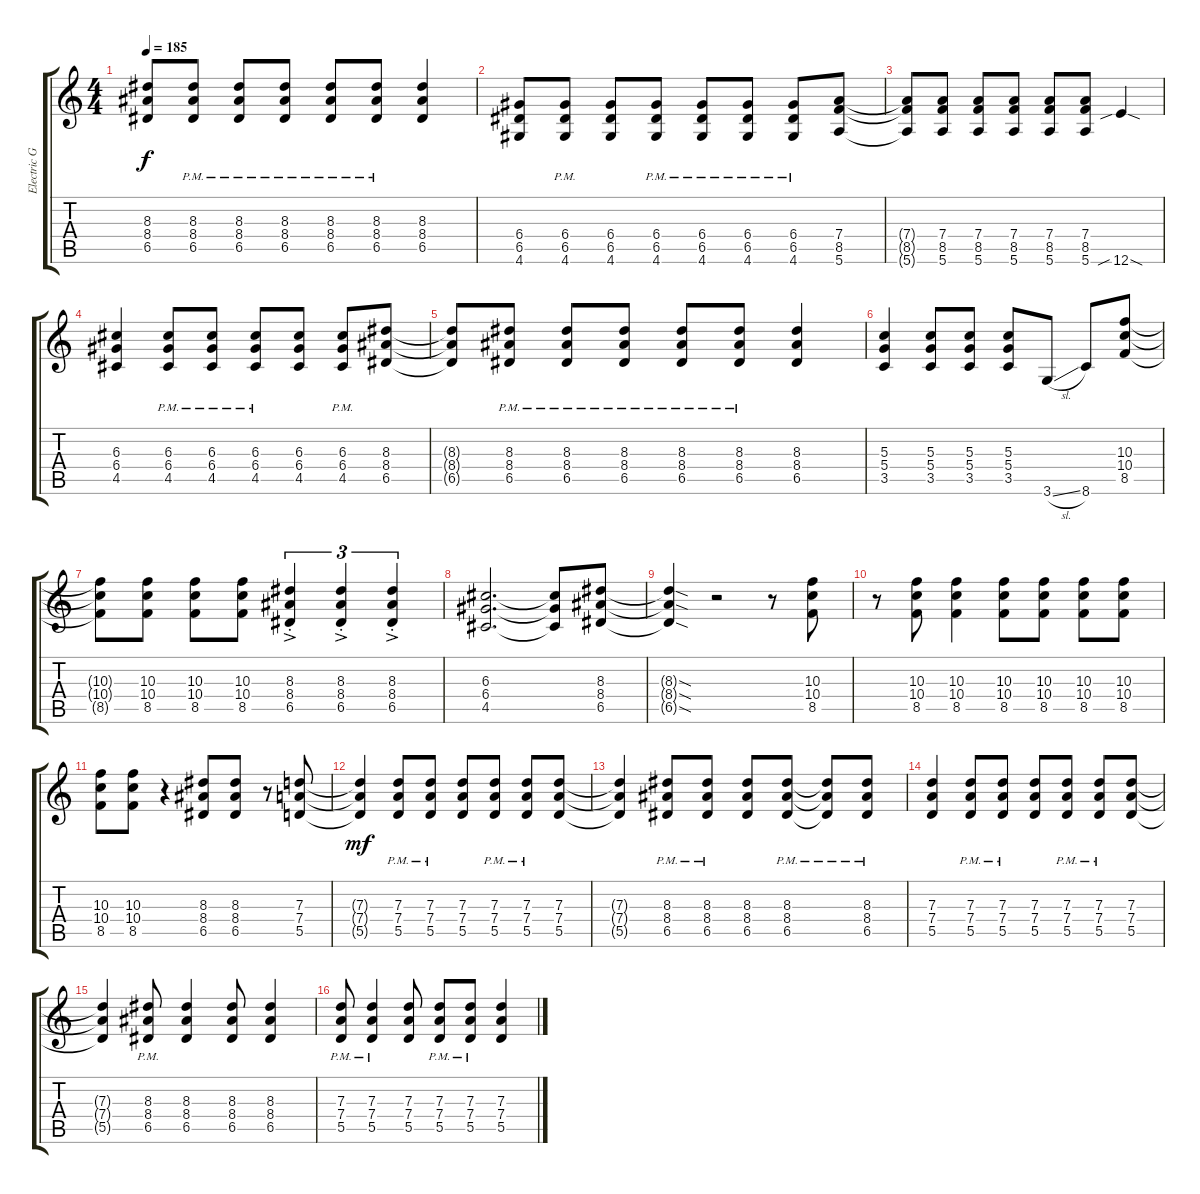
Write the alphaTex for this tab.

\track ("Electric Guitar" "Electric G") {instrument distortionguitar}
\staff {score tabs}
\tuning (E4 B3 G3 D3 A2 E2) {hide}
\ts (4 4)
\tempo 185
\clef g2
\ks c
(8.3{t} 8.4{t} 6.5{t}).8{dy f} (8.3{pm} 8.4{pm} 6.5{pm}).8 (8.3{pm} 8.4{pm} 6.5{pm}).8 (8.3{pm} 8.4{pm} 6.5{pm}).8 (8.3{pm} 8.4{pm} 6.5{pm}).8 (8.3{pm} 8.4{pm} 6.5{pm}).8 (8.3 8.4 6.5).4 |
(6.4 6.5 4.6).8 (6.4{pm} 6.5{pm} 4.6{pm}).8 (6.4 6.5 4.6).8 (6.4{pm} 6.5{pm} 4.6{pm}).8 (6.4 6.5{pm} 4.6{pm}).8 (6.4{pm} 6.5{pm} 4.6{pm}).8 (6.4{pm} 6.5{pm} 4.6{pm}).8 (7.4 8.5 5.6).8 |
(7.4{t} 8.5{t} 5.6{t}).8 (7.4 8.5 5.6).8 (7.4 8.5 5.6).8 (7.4 8.5 5.6).8 (7.4 8.5 5.6).8 (7.4 8.5 5.6).8 12.6{sib sod}.4 |
(6.3 6.4 4.5).4 (6.3{pm} 6.4{pm} 4.5{pm}).8 (6.3{pm} 6.4{pm} 4.5{pm}).8 (6.3{pm} 6.4{pm} 4.5{pm}).8 (6.3 6.4 4.5).8 (6.3{pm} 6.4{pm} 4.5{pm}).8 (8.3 8.4 6.5).8 |
(8.3{t} 8.4{t} 6.5{t}).8 (8.3{pm} 8.4{pm} 6.5{pm}).8 (8.3{pm} 8.4{pm} 6.5{pm}).8 (8.3{pm} 8.4{pm} 6.5{pm}).8 (8.3{pm} 8.4{pm} 6.5{pm}).8 (8.3{pm} 8.4{pm} 6.5{pm}).8 (8.3 8.4 6.5).4 |
(5.3 5.4 3.5).4 (5.3 5.4 3.5).8 (5.3 5.4 3.5).8 (5.3 5.4 3.5).8 3.6{sl}.8 8.6.8 (10.3 10.4 8.5).8 |
(10.3{t} 10.4{t} 8.5{t}).8 (10.3 10.4 8.5).8 (10.3 10.4 8.5).8 (10.3 10.4 8.5).8 (8.3{ac st} 8.4{ac st} 6.5{ac st}).4{tu (3 2)} (8.3{ac st} 8.4{ac st} 6.5{ac st}).4{tu (3 2)} (8.3{ac st} 8.4{ac st} 6.5{ac st}).4{tu (3 2)} |
(6.3 6.4 4.5).2{d} (6.3{t} 6.4{t} 4.5{t}).8 (8.3 8.4 6.5).8 |
(8.3{sod t} 8.4{sod t} 6.5{sod t}).4 r.2 r.8 (10.3 10.4 8.5).8 |
r.8 (10.3 10.4 8.5).8 (10.3 10.4 8.5).4 (10.3 10.4 8.5).8 (10.3 10.4 8.5).8 (10.3 10.4 8.5).8 (10.3 10.4 8.5).8 |
(10.3 10.4 8.5).8 (10.3 10.4 8.5).8 r.4 (8.3 8.4 6.5).8 (8.3 8.4 6.5).8 r.8 (7.3 7.4 5.5).8 |
(7.3{t} 7.4{t} 5.5{t}).4{dy mf} (7.3{pm} 7.4{pm} 5.5{pm}).8 (7.3{pm} 7.4{pm} 5.5{pm}).8 (7.3 7.4 5.5).8 (7.3{pm} 7.4{pm} 5.5{pm}).8 (7.3{pm} 7.4{pm} 5.5{pm}).8 (7.3 7.4 5.5).8 |
(7.3{t} 7.4{t} 5.5{t}).4 (8.3{pm} 8.4{pm} 6.5{pm}).8 (8.3{pm} 8.4{pm} 6.5{pm}).8 (8.3 8.4 6.5).8 (8.3{pm} 8.4{pm} 6.5{pm}).8 (8.3{pm t} 8.4{pm t} 6.5{pm t}).8 (8.3{pm} 8.4{pm} 6.5{pm}).8 |
(7.3 7.4 5.5).4 (7.3{pm} 7.4{pm} 5.5{pm}).8 (7.3{pm} 7.4{pm} 5.5{pm}).8 (7.3 7.4 5.5).8 (7.3{pm} 7.4{pm} 5.5{pm}).8 (7.3{pm} 7.4{pm} 5.5{pm}).8 (7.3 7.4 5.5).8 |
(7.3{t} 7.4{t} 5.5{t}).4 (8.3{pm} 8.4{pm} 6.5{pm}).8 (8.3 8.4 6.5).4 (8.3 8.4 6.5).8 (8.3 8.4 6.5).4 |
(7.3{pm} 7.4{pm} 5.5{pm}).8 (7.3{pm} 7.4{pm} 5.5{pm}).4 (7.3 7.4 5.5).8 (7.3{pm} 7.4{pm} 5.5{pm}).8 (7.3{pm} 7.4{pm} 5.5{pm}).8 (7.3 7.4 5.5).4
